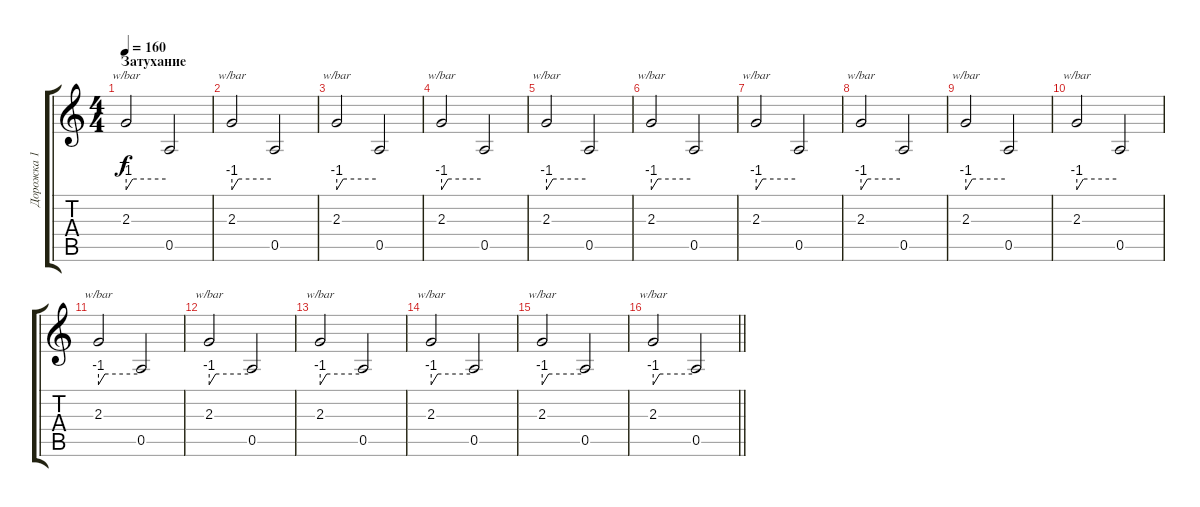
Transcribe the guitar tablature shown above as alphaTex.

\track ("Дорожка 1" "Дорожка 1") {instrument distortionguitar}
\staff {score tabs}
\tuning (E4 B3 G3 D3 A2 E2) {hide}
\ts (4 4)
\section ("" "Затухание")
\tempo 160
\clef g2
\ks c
2.3.2{tbe (custom default 0 -4 10 0 60 0) dy f} 0.5.2 |
2.3.2{tbe (custom default 0 -4 10 0 60 0)} 0.5.2 |
2.3.2{tbe (custom default 0 -4 10 0 60 0)} 0.5.2 |
2.3.2{tbe (custom default 0 -4 10 0 60 0)} 0.5.2 |
2.3.2{tbe (custom default 0 -4 10 0 60 0)} 0.5.2 |
2.3.2{tbe (custom default 0 -4 10 0 60 0)} 0.5.2 |
2.3.2{tbe (custom default 0 -4 10 0 60 0)} 0.5.2 |
2.3.2{tbe (custom default 0 -4 10 0 60 0)} 0.5.2 |
2.3.2{tbe (custom default 0 -4 10 0 60 0)} 0.5.2 |
2.3.2{tbe (custom default 0 -4 10 0 60 0)} 0.5.2 |
2.3.2{tbe (custom default 0 -4 10 0 60 0)} 0.5.2 |
2.3.2{tbe (custom default 0 -4 10 0 60 0)} 0.5.2 |
2.3.2{tbe (custom default 0 -4 10 0 60 0)} 0.5.2 |
2.3.2{tbe (custom default 0 -4 10 0 60 0)} 0.5.2 |
2.3.2{tbe (custom default 0 -4 10 0 60 0)} 0.5.2 |
\barLineRight lightlight
2.3.2{tbe (custom default 0 -4 10 0 60 0)} 0.5.2
